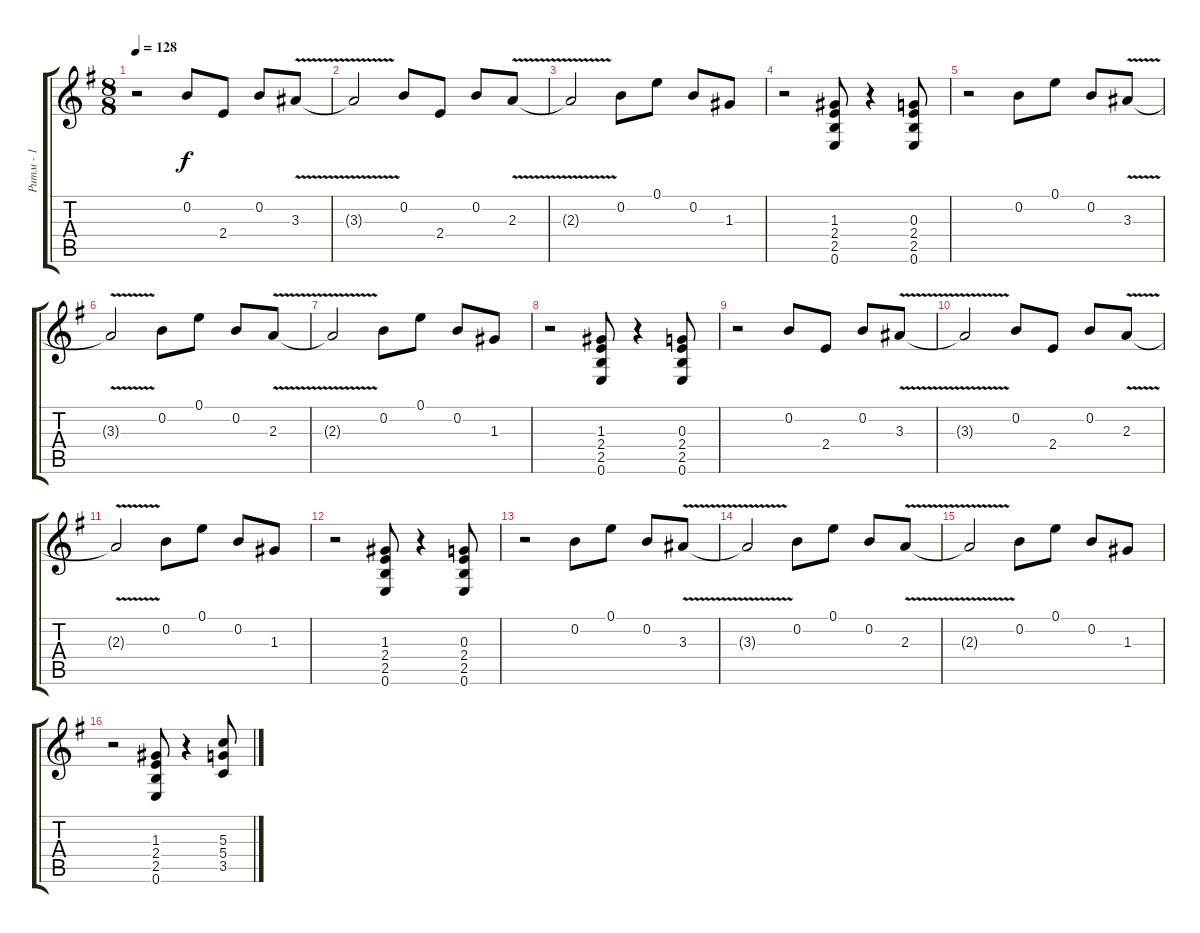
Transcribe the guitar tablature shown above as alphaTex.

\track ("Ритм - 1" "Ритм - 1") {instrument distortionguitar}
\staff {score tabs}
\tuning (E4 B3 G3 D3 A2 E2) {hide}
\ts (8 8)
\tempo 128
\clef g2
\ks g
r.2{dy f instrument distortionguitar} 0.2.8 2.4.8 0.2.8 3.3{v}.8 |
3.3{v t}.2 0.2.8 2.4.8 0.2.8 2.3{v}.8 |
2.3{v t}.2 0.2.8 0.1.8 0.2.8 1.3.8 |
r.2 (1.3 2.4 2.5 0.6).8 r.4 (0.3 2.4 2.5 0.6).8 |
r.2 0.2.8 0.1.8 0.2.8 3.3{v}.8 |
3.3{v t}.2 0.2.8 0.1.8 0.2.8 2.3{v}.8 |
2.3{v t}.2 0.2.8 0.1.8 0.2.8 1.3.8 |
r.2 (1.3 2.4 2.5 0.6).8 r.4 (0.3 2.4 2.5 0.6).8 |
r.2 0.2.8 2.4.8 0.2.8 3.3{v}.8 |
3.3{v t}.2 0.2.8 2.4.8 0.2.8 2.3{v}.8 |
2.3{v t}.2 0.2.8 0.1.8 0.2.8 1.3.8 |
r.2 (1.3 2.4 2.5 0.6).8 r.4 (0.3 2.4 2.5 0.6).8 |
r.2 0.2.8 0.1.8 0.2.8 3.3{v}.8 |
3.3{v t}.2 0.2.8 0.1.8 0.2.8 2.3{v}.8 |
2.3{v t}.2 0.2.8 0.1.8 0.2.8 1.3.8 |
r.2 (1.3 2.4 2.5 0.6).8 r.4 (5.3 5.4 3.5).8
